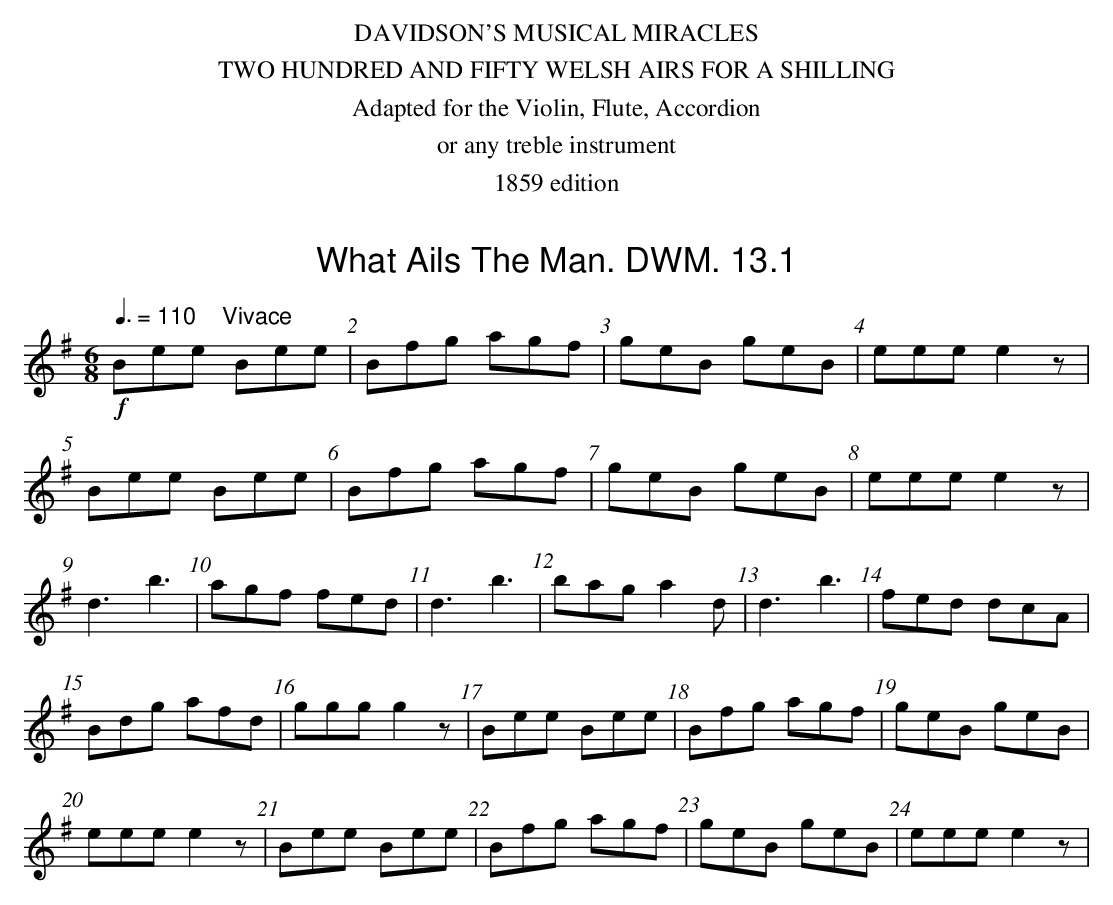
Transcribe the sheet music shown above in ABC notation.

X:1
T:What Ails The Man. DWM. 13.1
M:6/8
L:1/8
Q:3/8=110 "    Vivace"
K:Em
!f!Bee Bee|Bfg agf|geB geB|eee e2z|
Bee Bee|Bfg agf|geB geB|eee e2z|
d3 b3|agf fed|d3b3|bag a2d|d3b3|fed dcA|
Bdg afd|ggg g2z|Bee Bee|Bfg agf|geB geB|
eee e2z|Bee Bee|Bfg agf|geB geB|eee e2z|
